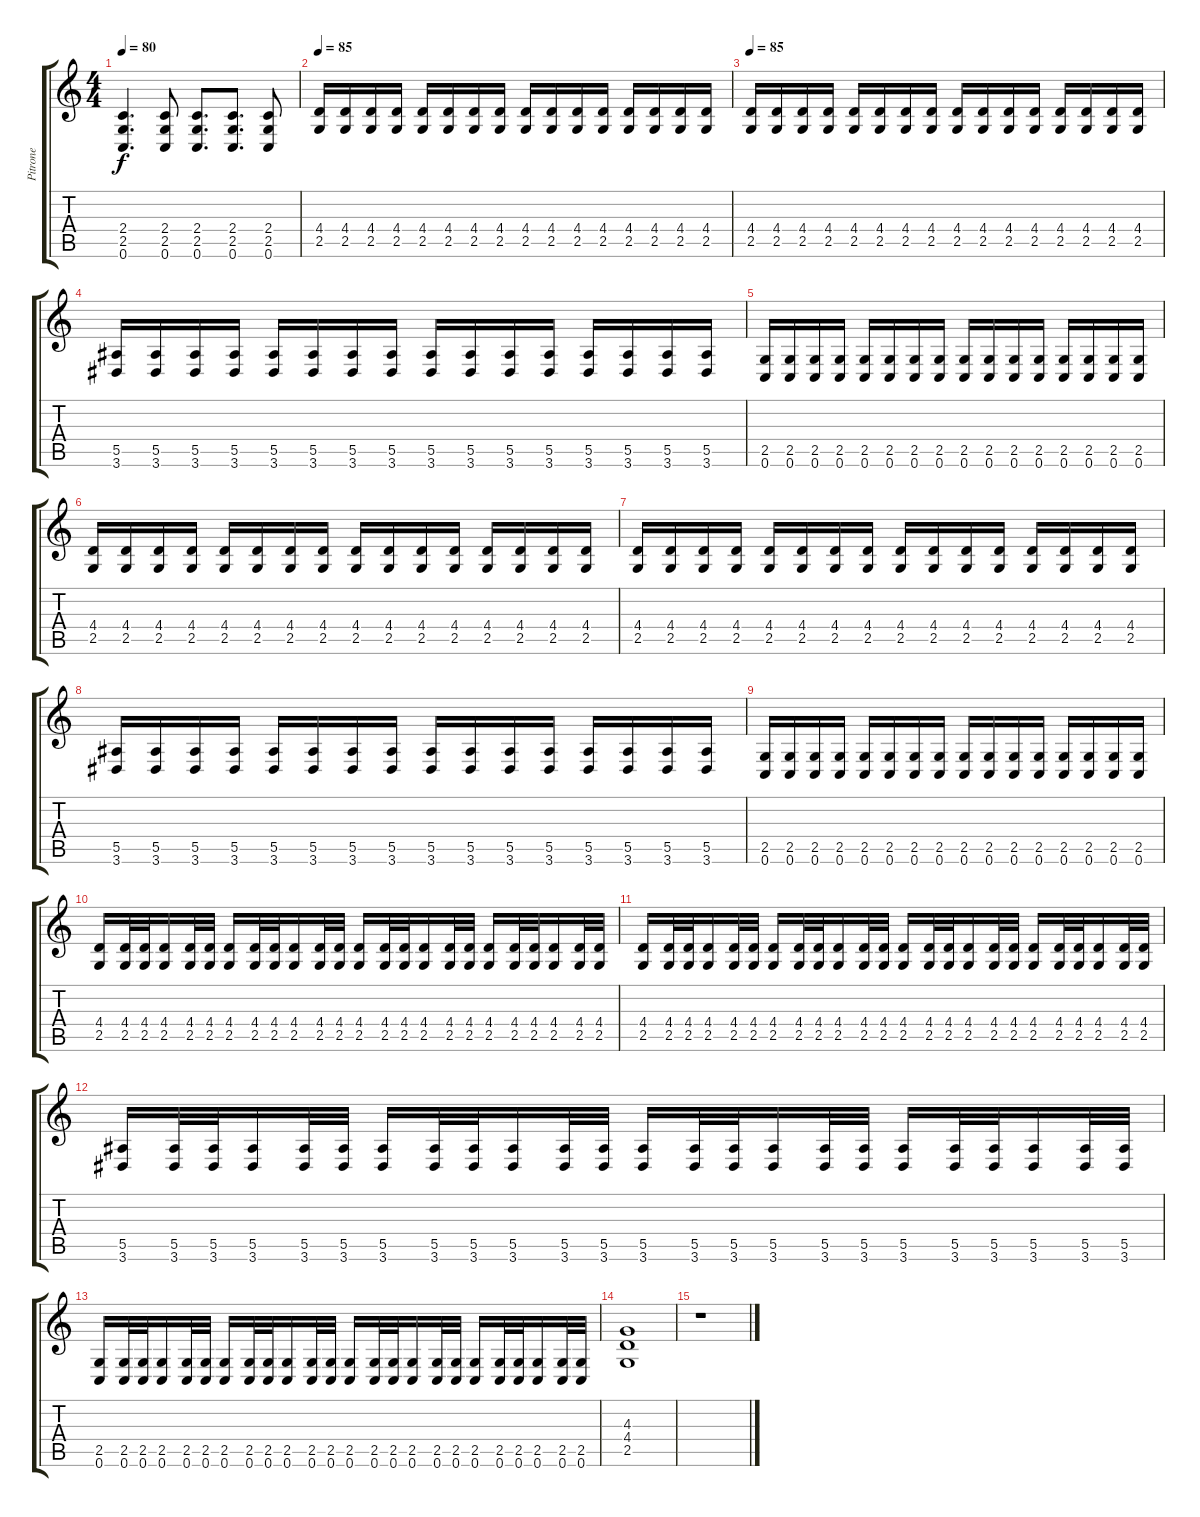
\track ("Pitrone" "Pitrone") {instrument distortionguitar}
\staff {score tabs}
\tuning (C4 G3 Eb3 Bb2 F2 C2) {hide}
\ts (4 4)
\tempo 80
\clef g2
\ks c
(2.4{t} 2.5{t} 0.6{t}).4{d dy f} (2.4 2.5 0.6).8 (2.4 2.5 0.6).8{d} (2.4 2.5 0.6).8{d} (2.4 2.5 0.6).8 |
\tempo 85
(4.4 2.5).16 (4.4 2.5).16 (4.4 2.5).16 (4.4 2.5).16 (4.4 2.5).16 (4.4 2.5).16 (4.4 2.5).16 (4.4 2.5).16 (4.4 2.5).16 (4.4 2.5).16 (4.4 2.5).16 (4.4 2.5).16 (4.4 2.5).16 (4.4 2.5).16 (4.4 2.5).16 (4.4 2.5).16 |
\tempo 85
(4.4 2.5).16 (4.4 2.5).16 (4.4 2.5).16 (4.4 2.5).16 (4.4 2.5).16 (4.4 2.5).16 (4.4 2.5).16 (4.4 2.5).16 (4.4 2.5).16 (4.4 2.5).16 (4.4 2.5).16 (4.4 2.5).16 (4.4 2.5).16 (4.4 2.5).16 (4.4 2.5).16 (4.4 2.5).16 |
(5.5 3.6).16 (5.5 3.6).16 (5.5 3.6).16 (5.5 3.6).16 (5.5 3.6).16 (5.5 3.6).16 (5.5 3.6).16 (5.5 3.6).16 (5.5 3.6).16 (5.5 3.6).16 (5.5 3.6).16 (5.5 3.6).16 (5.5 3.6).16 (5.5 3.6).16 (5.5 3.6).16 (5.5 3.6).16 |
(2.5 0.6).16 (2.5 0.6).16 (2.5 0.6).16 (2.5 0.6).16 (2.5 0.6).16 (2.5 0.6).16 (2.5 0.6).16 (2.5 0.6).16 (2.5 0.6).16 (2.5 0.6).16 (2.5 0.6).16 (2.5 0.6).16 (2.5 0.6).16 (2.5 0.6).16 (2.5 0.6).16 (2.5 0.6).16 |
(4.4 2.5).16 (4.4 2.5).16 (4.4 2.5).16 (4.4 2.5).16 (4.4 2.5).16 (4.4 2.5).16 (4.4 2.5).16 (4.4 2.5).16 (4.4 2.5).16 (4.4 2.5).16 (4.4 2.5).16 (4.4 2.5).16 (4.4 2.5).16 (4.4 2.5).16 (4.4 2.5).16 (4.4 2.5).16 |
(4.4 2.5).16 (4.4 2.5).16 (4.4 2.5).16 (4.4 2.5).16 (4.4 2.5).16 (4.4 2.5).16 (4.4 2.5).16 (4.4 2.5).16 (4.4 2.5).16 (4.4 2.5).16 (4.4 2.5).16 (4.4 2.5).16 (4.4 2.5).16 (4.4 2.5).16 (4.4 2.5).16 (4.4 2.5).16 |
(5.5 3.6).16 (5.5 3.6).16 (5.5 3.6).16 (5.5 3.6).16 (5.5 3.6).16 (5.5 3.6).16 (5.5 3.6).16 (5.5 3.6).16 (5.5 3.6).16 (5.5 3.6).16 (5.5 3.6).16 (5.5 3.6).16 (5.5 3.6).16 (5.5 3.6).16 (5.5 3.6).16 (5.5 3.6).16 |
(2.5 0.6).16 (2.5 0.6).16 (2.5 0.6).16 (2.5 0.6).16 (2.5 0.6).16 (2.5 0.6).16 (2.5 0.6).16 (2.5 0.6).16 (2.5 0.6).16 (2.5 0.6).16 (2.5 0.6).16 (2.5 0.6).16 (2.5 0.6).16 (2.5 0.6).16 (2.5 0.6).16 (2.5 0.6).16 |
(4.4 2.5).16 (4.4 2.5).32 (4.4 2.5).32 (4.4 2.5).16 (4.4 2.5).32 (4.4 2.5).32 (4.4 2.5).16 (4.4 2.5).32 (4.4 2.5).32 (4.4 2.5).16 (4.4 2.5).32 (4.4 2.5).32 (4.4 2.5).16 (4.4 2.5).32 (4.4 2.5).32 (4.4 2.5).16 (4.4 2.5).32 (4.4 2.5).32 (4.4 2.5).16 (4.4 2.5).32 (4.4 2.5).32 (4.4 2.5).16 (4.4 2.5).32 (4.4 2.5).32 |
(4.4 2.5).16 (4.4 2.5).32 (4.4 2.5).32 (4.4 2.5).16 (4.4 2.5).32 (4.4 2.5).32 (4.4 2.5).16 (4.4 2.5).32 (4.4 2.5).32 (4.4 2.5).16 (4.4 2.5).32 (4.4 2.5).32 (4.4 2.5).16 (4.4 2.5).32 (4.4 2.5).32 (4.4 2.5).16 (4.4 2.5).32 (4.4 2.5).32 (4.4 2.5).16 (4.4 2.5).32 (4.4 2.5).32 (4.4 2.5).16 (4.4 2.5).32 (4.4 2.5).32 |
(5.5 3.6).16 (5.5 3.6).32 (5.5 3.6).32 (5.5 3.6).16 (5.5 3.6).32 (5.5 3.6).32 (5.5 3.6).16 (5.5 3.6).32 (5.5 3.6).32 (5.5 3.6).16 (5.5 3.6).32 (5.5 3.6).32 (5.5 3.6).16 (5.5 3.6).32 (5.5 3.6).32 (5.5 3.6).16 (5.5 3.6).32 (5.5 3.6).32 (5.5 3.6).16 (5.5 3.6).32 (5.5 3.6).32 (5.5 3.6).16 (5.5 3.6).32 (5.5 3.6).32 |
(2.5 0.6).16 (2.5 0.6).32 (2.5 0.6).32 (2.5 0.6).16 (2.5 0.6).32 (2.5 0.6).32 (2.5 0.6).16 (2.5 0.6).32 (2.5 0.6).32 (2.5 0.6).16 (2.5 0.6).32 (2.5 0.6).32 (2.5 0.6).16 (2.5 0.6).32 (2.5 0.6).32 (2.5 0.6).16 (2.5 0.6).32 (2.5 0.6).32 (2.5 0.6).16 (2.5 0.6).32 (2.5 0.6).32 (2.5 0.6).16 (2.5 0.6).32 (2.5 0.6).32 |
(4.3 4.4 2.5).1 |
r.1
